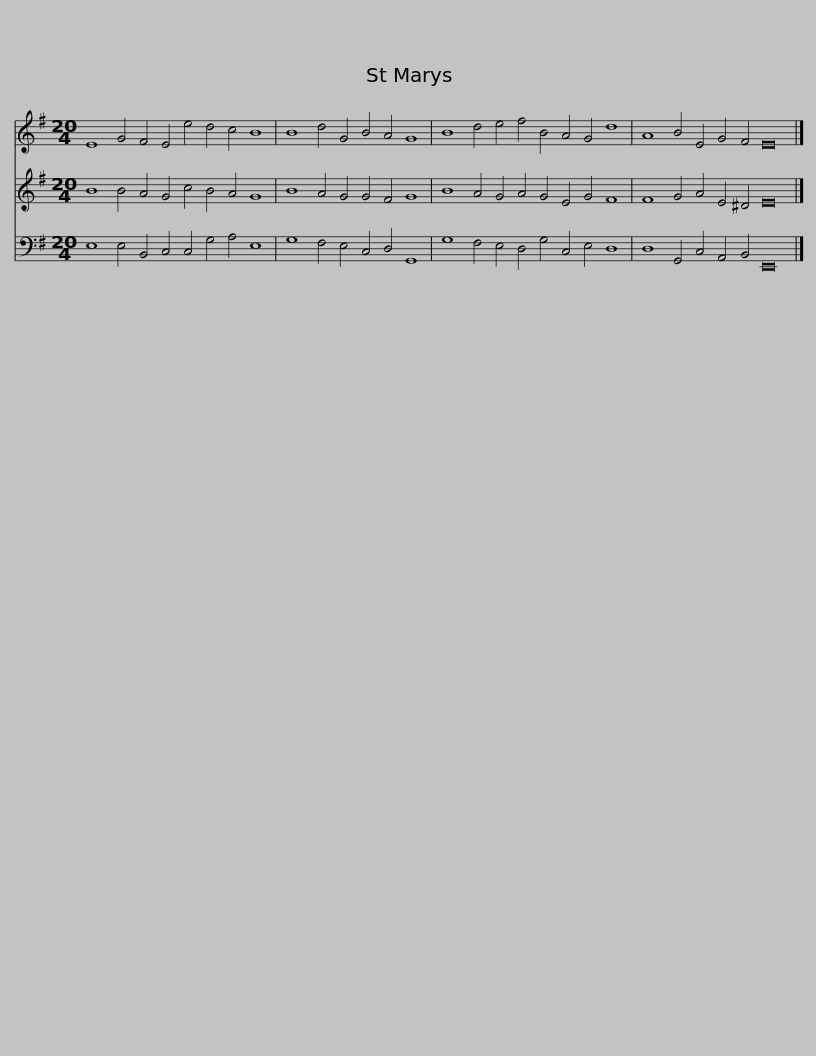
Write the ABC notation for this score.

X:1
%%score 1 2 3
L:1/8
M:20/4
I:linebreak $
K:G
V:1 treble
V:2 treble
V:3 bass
V:1
 E8 G4 F4 E4 e4 d4 c4 B8 | B8 d4 G4 B4 A4 G8 |$ B8 d4 e4 f4 B4 A4 G4 d8 | A8 B4 E4 G4 F4 E16 |] %4
V:2
 B8 B4 A4 G4 c4 B4 A4 G8 | B8 A4 G4 G4 F4 G8 |$ B8 A4 G4 A4 G4 E4 G4 F8 | F8 G4 A4 E4 ^D4 E16 |] %4
V:3
 E,8 E,4 B,,4 C,4 C,4 G,4 A,4 E,8 | G,8 F,4 E,4 C,4 D,4 G,,8 |$ G,8 F,4 E,4 D,4 G,4 C,4 E,4 D,8 | D,8 G,,4 C,4 A,,4 B,,4 E,,16 |] %4
